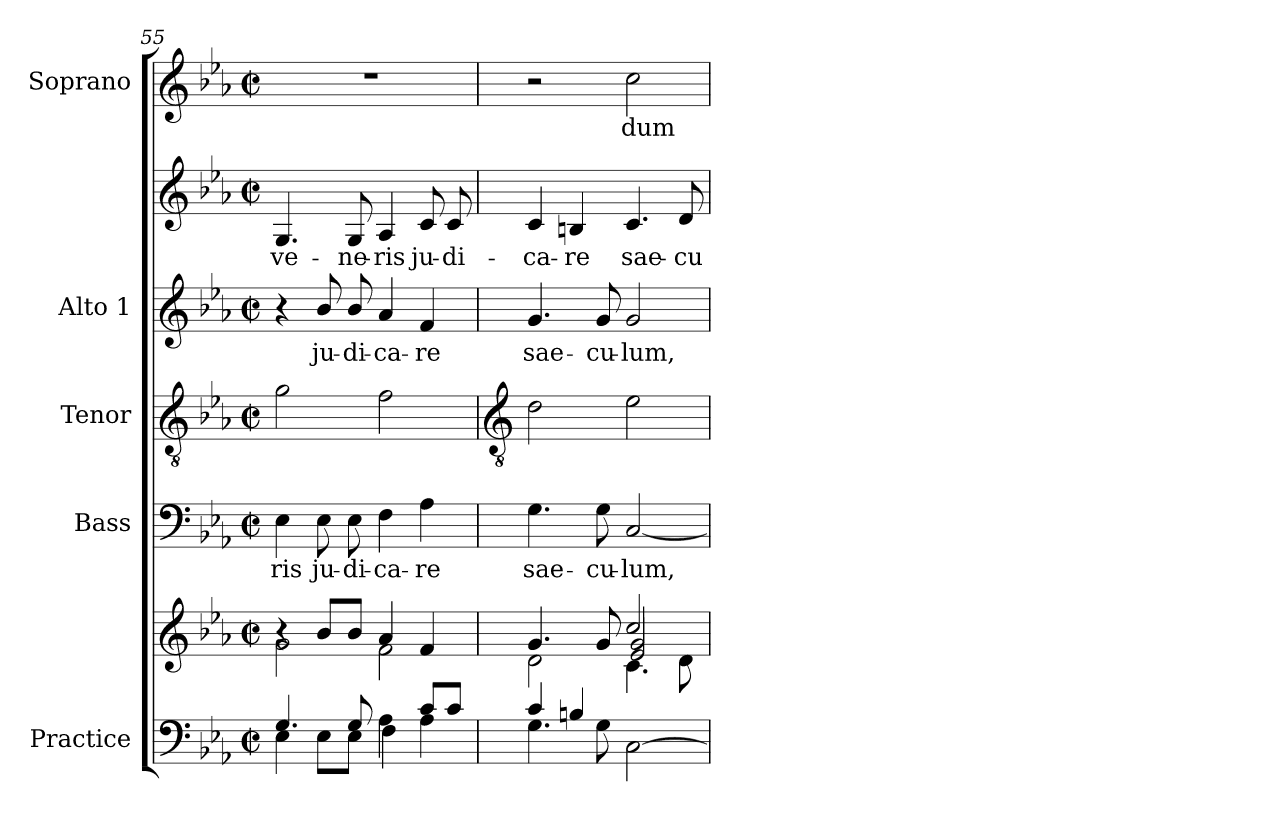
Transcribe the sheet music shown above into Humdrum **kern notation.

**kern	**kern	**kern	**text	**kern	**kern	**text	**kern	**text	**kern	**text
*part5	*part5	*part4	*part4	*part3	*part2	*part2	*part2	*part2	*part1	*part1
*staff7	*staff6	*staff5	*staff5	*staff4	*staff3	*staff3	*staff2	*staff2	*staff1	*staff1
*I"Practice	*	*I"Bass	*	*I"Tenor	*I"Alto 1	*	*	*	*I"Soprano	*
*	*	*I'B	*	*I'T	*I'A	*	*	*	*I'S	*
*clefF4	*clefG2	*clefF4	*	*clefGv2	*clefG2	*	*clefG2	*	*clefG2	*
*k[b-e-a-]	*k[b-e-a-]	*k[b-e-a-]	*	*k[b-e-a-]	*k[b-e-a-]	*	*k[b-e-a-]	*	*k[b-e-a-]	*
*E-:	*E-:	*E-:	*	*E-:	*E-:	*	*E-:	*	*E-:	*
*M2/2	*M2/2	*M2/2	*	*M2/2	*M2/2	*	*M2/2	*	*M2/2	*
*met(c|)	*met(c|)	*met(c|)	*	*met(c|)	*met(c|)	*	*met(c|)	*	*met(c|)	*
=55	=55	=55	=55	=55	=55	=55	=55	=55	=55	=55
*^	*^	*	*	*	*	*	*	*	*	*
*	*	*	*^	*	*	*	*	*	*	*	*	*
!	!	!	!	!	!	!LO:LY:b	!	!	!	!	!LO:LY:b	!	!
4.G/	4E-\	1ryy	4r	2g\	4E-	-ris	2g	4r	.	4.G	ve-	1r	.
!	!	!	!	!	!	!LO:LY:b	!	!	!LO:LY:b	!	!	!	!
.	8E-\L	.	8b-/L	.	8E-	ju-	.	8b-/	-ju-	.	.	.	.
!	!	!	!	!	!	!LO:LY:b	!	!	!LO:LY:b	!	!LO:LY:b	!	!
8G/	8E-\J	.	8b-/J	.	8E-	-di-	.	8b-/	-di-	8G	-ne-	.	.
!	!	!	!	!	!	!LO:LY:b	!	!	!LO:LY:b	!	!LO:LY:b	!	!
4A-\	4F\	.	4a-/	2f\	4F	-ca-	2f	4a-/	-ca-	4A-	-ris	.	.
!	!	!	!	!	!	!LO:LY:b	!	!	!LO:LY:b	!	!LO:LY:b	!	!
8c/L	4A-\	.	4f/	.	4A-	-re	.	4f	-re	8c	ju-	.	.
!	!	!	!	!	!	!	!	!	!	!	!LO:LY:b	!	!
8c/J	.	.	.	.	.	.	.	.	.	8c	-di-	.	.
*	*	*v	*v	*v	*	*	*	*	*	*	*	*	*
!!LO:LB:g=z
=56	=56	=56	=56	=56	=56	=56	=56	=56	=56	=56	=56
*	*	*	*	*	*clefGv2	*	*	*	*	*	*
*	*	*^	*	*	*	*	*	*	*	*	*
*	*	*	*^	*	*	*	*	*	*	*	*	*
*	*	*	*	*^	*	*	*	*	*	*	*	*	*
!	!	!	!	!	!	!	!LO:LY:b	!	!	!LO:LY:b	!	!LO:LY:b	!	!
4c/	4.G\	2ryy	2ryy	4.g/	2d\	4.G\	sae-	2d	4.g	-sae-	4c	ca-	2r	.
!	!	!	!	!	!	!	!	!	!	!	!	!LO:LY:b	!	!
4Bn/	.	.	.	.	.	.	.	.	.	.	4Bn	-re	.	.
!	!	!	!	!	!	!	!LO:LY:b	!	!	!LO:LY:b	!	!	!	!
.	8G\	.	.	8g/	.	8G\	-cu-	.	8g	-cu-	.	.	.	.
!	!	!	!	!	!	!	!LO:LY:b	!	!	!LO:LY:b	!	!LO:LY:b	!	!LO:LY:b
2ryy	[2C\	2cc/	4.c\	2g/	2e-/	[2C	-lum,	2e-\	2g	-lum,	4.c	sae-	2cc	dum
!	!	!	!	!	!	!	!	!	!	!	!	!LO:LY:b	!	!
.	.	.	8d\	.	.	.	.	.	.	.	8d	-cu-	.	.
*v	*v	*	*	*	*	*	*	*	*	*	*	*	*	*
*	*v	*v	*v	*v	*	*	*	*	*	*	*	*	*
=	=	=	=	=	=	=	=	=	=	=
*-	*-	*-	*-	*-	*-	*-	*-	*-	*-	*-
